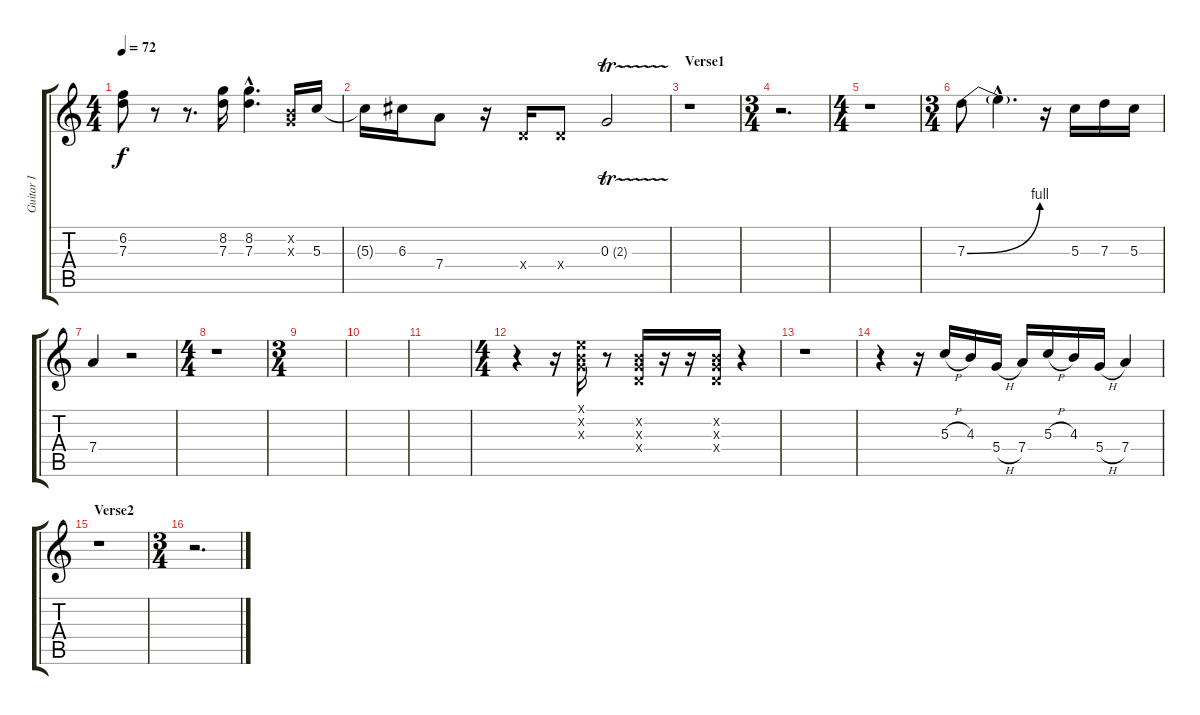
\track ("Guitar I" "Guitar I") {instrument electricguitarjazz}
\staff {score tabs}
\tuning (E4 B3 G3 D3 A2 E2) {hide}
\ts (4 4)
\tempo 72
\clef g2
\ks c
(6.2 7.3).8{dy f} r.8 r.8{d} (8.2 7.3).16 (8.2{hac} 7.3{hac}).4{d} (0.2{x} 0.3{x}).16 5.3.16 |
5.3{t}.16 6.3.16 7.4.8 r.16 0.4{x}.16 0.4{x}.8 0.3{tr (2 32)}.2 |
\section ("" "Verse1")
r.1 |
\ts (3 4)
r.2{d} |
\ts (4 4)
r.1 |
\ts (3 4)
7.3{be (bend 0 0 60 4)}.8 7.3{hac t}.4{d} r.16 5.3.16 7.3.16 5.3.16 |
7.4.4 r.2 |
\ts (4 4)
r.1 |
\ts (3 4)
|
|
|
\ts (4 4)
r.4 r.16 (0.1{x} 0.2{x} 0.3{x}).16 r.8 (0.2{x} 0.3{x} 0.4{x}).16 r.16 r.16 (0.2{x} 0.3{x} 0.4{x}).16 r.4 |
r.1 |
r.4 r.16 5.3{h}.16 4.3.16 5.4{h}.16 7.4.16 5.3{h}.16 4.3.16 5.4{h}.16 7.4.4 |
\section ("" "Verse2")
r.1 |
\ts (3 4)
r.2{d}
